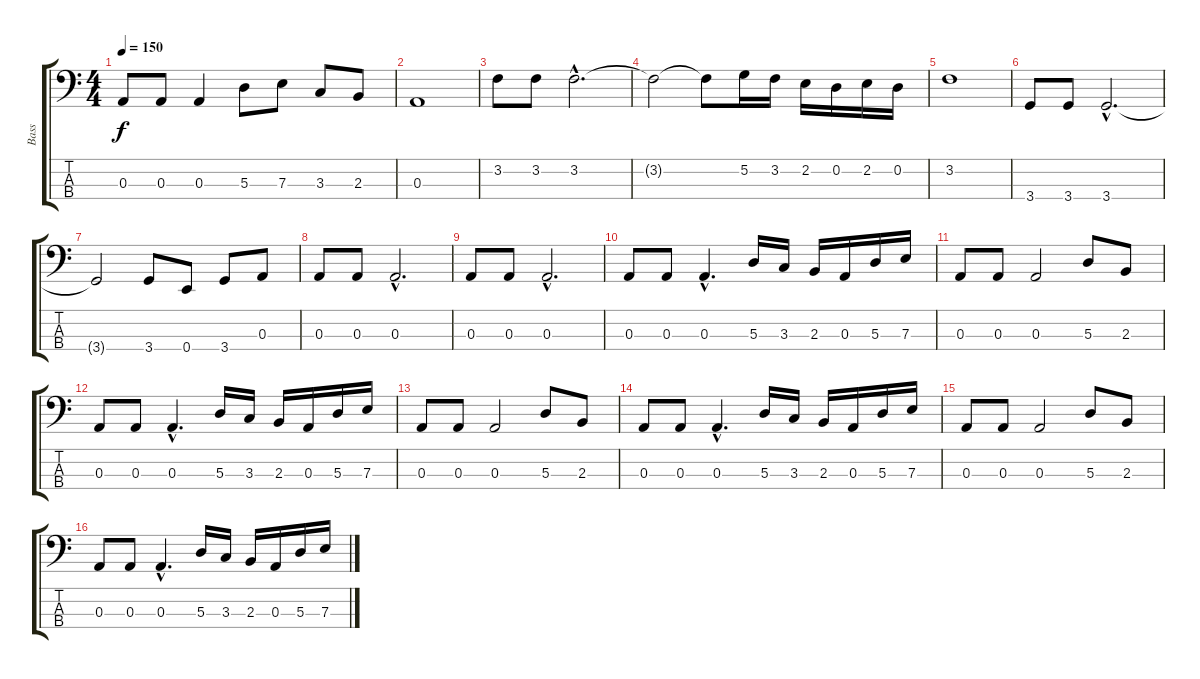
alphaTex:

\track ("Bass" "Bass") {instrument electricbassfinger}
\staff {score tabs}
\tuning (G2 D2 A1 E1) {hide}
\ts (4 4)
\tempo 150
\clef f4
\ks c
0.3.8{dy f} 0.3.8 0.3.4 5.3.8 7.3.8 3.3.8 2.3.8 |
0.3.1 |
3.2.8 3.2.8 3.2{hac}.2{d} |
3.2{t}.2 3.2{t}.8 5.2.16 3.2.16 2.2.16 0.2.16 2.2.16 0.2.16 |
3.2.1 |
3.4.8 3.4.8 3.4{hac}.2{d} |
3.4{t}.2 3.4.8 0.4.8 3.4.8 0.3.8 |
0.3.8 0.3.8 0.3{hac}.2{d} |
0.3.8 0.3.8 0.3{hac}.2{d} |
0.3.8 0.3.8 0.3{hac}.4{d} 5.3.16 3.3.16 2.3.16 0.3.16 5.3.16 7.3.16 |
0.3.8 0.3.8 0.3.2 5.3.8 2.3.8 |
0.3.8 0.3.8 0.3{hac}.4{d} 5.3.16 3.3.16 2.3.16 0.3.16 5.3.16 7.3.16 |
0.3.8 0.3.8 0.3.2 5.3.8 2.3.8 |
0.3.8 0.3.8 0.3{hac}.4{d} 5.3.16 3.3.16 2.3.16 0.3.16 5.3.16 7.3.16 |
0.3.8 0.3.8 0.3.2 5.3.8 2.3.8 |
0.3.8 0.3.8 0.3{hac}.4{d} 5.3.16 3.3.16 2.3.16 0.3.16 5.3.16 7.3.16
